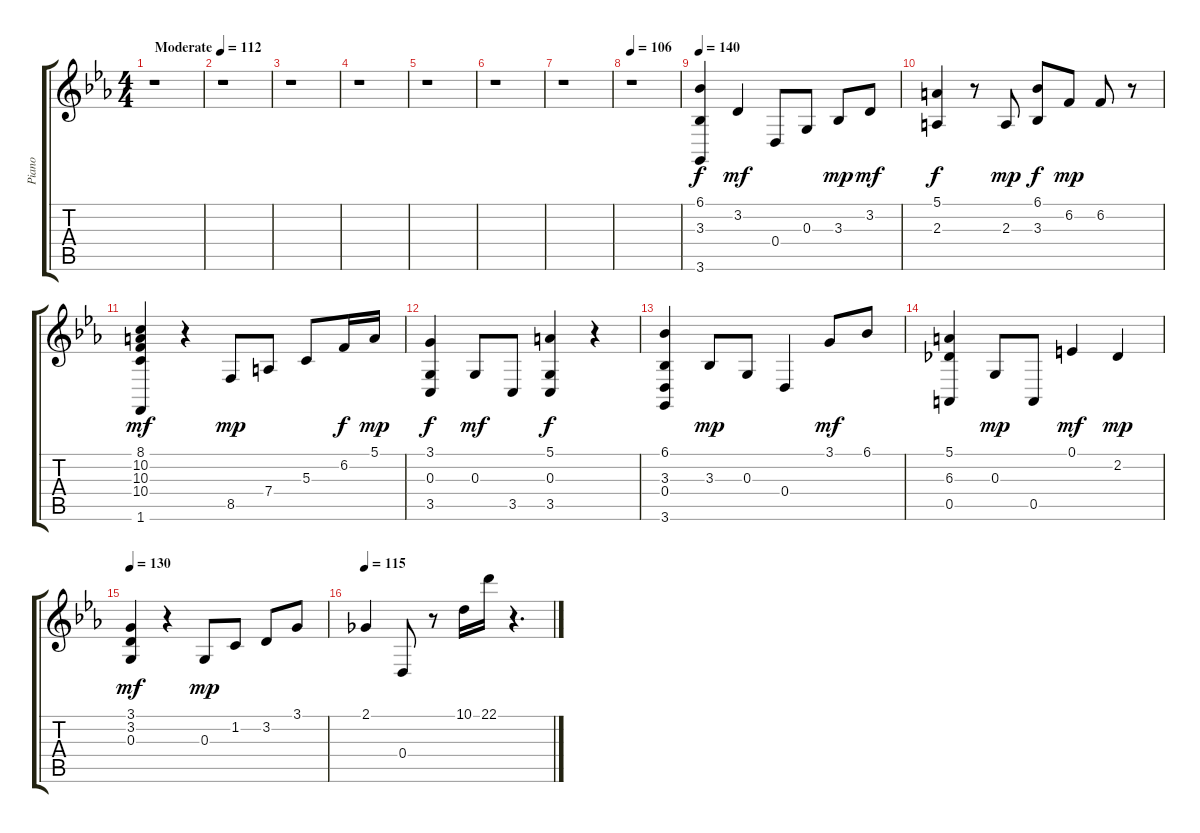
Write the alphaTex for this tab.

\track ("Piano" "Piano") {instrument brightacousticpiano}
\staff {score tabs}
\tuning (E4 B3 G3 D3 A2 E2) {hide}
\ts (4 4)
\tempo (112 "Moderate")
\clef g2
\ks cminor
r.1{dy f instrument brightacousticpiano} |
r.1 |
r.1 |
r.1 |
r.1 |
r.1 |
r.1 |
\tempo 106
r.1 |
\tempo 140
(6.1 3.3 3.6).4 3.2.4{dy mf} 0.4.8 0.3.8 3.3.8{dy mp} 3.2.8{dy mf} |
(5.1 2.3).4{dy f} r.8 2.3.8{dy mp} (6.1 3.3).8{dy f} 6.2.8{dy mp} 6.2.8 r.8 |
(8.1 10.2 10.3 10.4 1.6).4{dy mf} r.4 8.5.8{dy mp} 7.4.8 5.3.8 6.2.16{dy f} 5.1.16{dy mp} |
(3.1 0.3 3.5).4{dy f} 0.3.8{dy mf} 3.5.8 (5.1 0.3 3.5).4{dy f} r.4 |
(6.1 3.3 0.4 3.6).4 3.3.8{dy mp} 0.3.8 0.4.4 3.1.8{dy mf} 6.1.8 |
(5.1 6.3 0.5).4 0.3.8{dy mp} 0.5.8 0.1.4{dy mf} 2.2.4{dy mp} |
\tempo 130
(3.1 3.2 0.3).4{dy mf} r.4 0.3.8{dy mp} 1.2.8 3.2.8 3.1.8 |
\tempo 120
\tempo 115
2.1.4 0.4.8 r.8 10.1.16 22.1.16 r.4{d}
